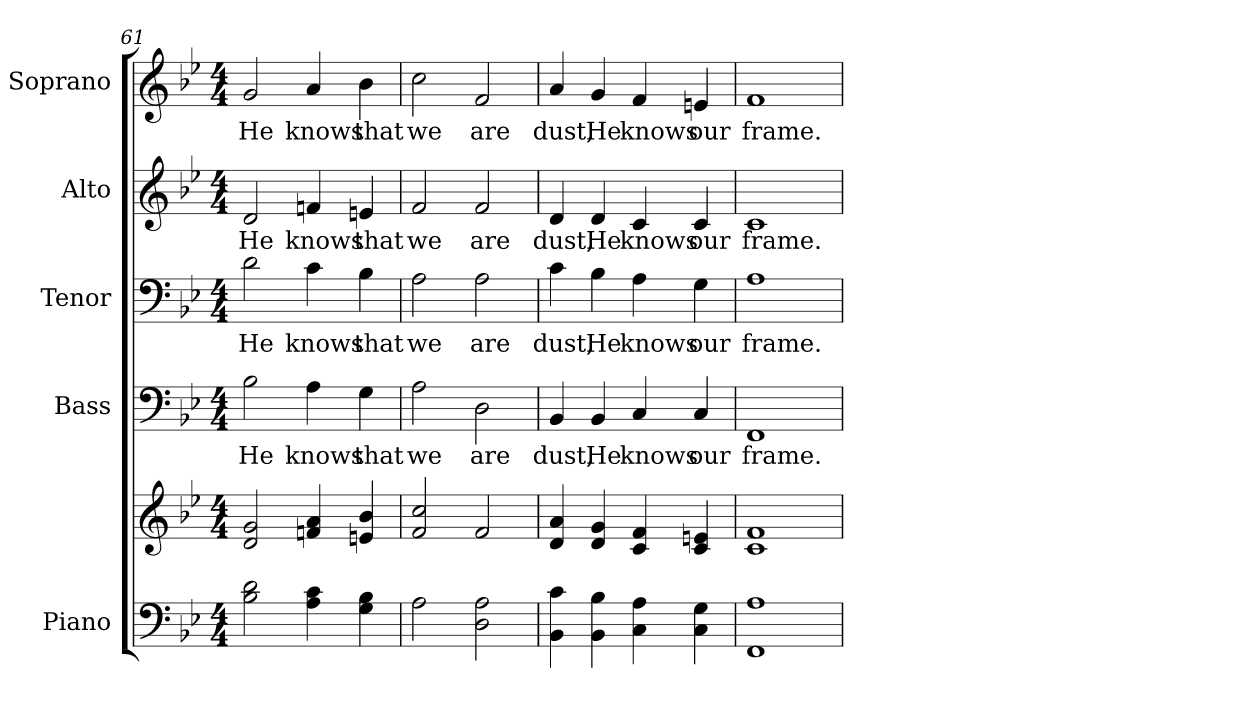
**kern	**kern	**kern	**text	**kern	**text	**kern	**text	**kern	**text
*part5	*part5	*part4	*part4	*part3	*part3	*part2	*part2	*part1	*part1
*staff6	*staff5	*staff4	*staff4	*staff3	*staff3	*staff2	*staff2	*staff1	*staff1
*I"Piano	*	*I"Bass	*	*I"Tenor	*	*I"Alto	*	*I"Soprano	*
*I'Pno.	*	*I'B.	*	*I'T.	*	*I'A.	*	*I'S.	*
!!LO:PB:g=z
*clefF4	*clefG2	*clefF4	*	*clefF4	*	*clefG2	*	*clefG2	*
*k[b-e-]	*k[b-e-]	*k[b-e-]	*	*k[b-e-]	*	*k[b-e-]	*	*k[b-e-]	*
*B-:	*B-:	*B-:	*	*B-:	*	*B-:	*	*B-:	*
*M4/4	*M4/4	*M4/4	*	*M4/4	*	*M4/4	*	*M4/4	*
=61	=61	=61	=61	=61	=61	=61	=61	=61	=61
!	!	!	!LO:LY:b:color=#000000	!	!	!	!	!	!
!	!	!	!	!	!LO:LY:b:color=#000000	!	!	!	!
!	!	!	!	!	!	!	!LO:LY:b:color=#000000	!	!
!	!	!	!	!	!	!	!	!	!LO:LY:b:color=#000000
2B-i\ 2di	2di/ 2gi	2B-i\	He	2di\	He	2di/	He	2gi/	He
!	!	!	!LO:LY:b:color=#000000	!	!	!	!	!	!
!	!	!	!	!	!LO:LY:b:color=#000000	!	!	!	!
!	!	!	!	!	!	!	!LO:LY:b:color=#000000	!	!
!	!	!	!	!	!	!	!	!	!LO:LY:b:color=#000000
4Ai\ 4ci	4fni/ 4ai	4Ai\	knows	4ci\	knows	4fni/	knows	4ai/	knows
!	!	!	!LO:LY:b:color=#000000	!	!	!	!	!	!
!	!	!	!	!	!LO:LY:b:color=#000000	!	!	!	!
!	!	!	!	!	!	!	!LO:LY:b:color=#000000	!	!
!	!	!	!	!	!	!	!	!	!LO:LY:b:color=#000000
4Gi\ 4B-i	4eni/ 4b-i	4Gi\	that	4B-i\	that	4eni/	that	4b-i\	that
=62	=62	=62	=62	=62	=62	=62	=62	=62	=62
!	!	!	!LO:LY:b:color=#000000	!	!	!	!	!	!
!	!	!	!	!	!LO:LY:b:color=#000000	!	!	!	!
!	!	!	!	!	!	!	!LO:LY:b:color=#000000	!	!
!	!	!	!	!	!	!	!	!	!LO:LY:b:color=#000000
2Ai\	2fi/ 2cci	2Ai\	we	2Ai\	we	2fi/	we	2cci\	we
!	!	!	!LO:LY:b:color=#000000	!	!	!	!	!	!
!	!	!	!	!	!LO:LY:b:color=#000000	!	!	!	!
!	!	!	!	!	!	!	!LO:LY:b:color=#000000	!	!
!	!	!	!	!	!	!	!	!	!LO:LY:b:color=#000000
2Di\ 2Ai	2fi/	2Di\	are	2Ai\	are	2fi/	are	2fi/	are
=63	=63	=63	=63	=63	=63	=63	=63	=63	=63
!	!	!	!LO:LY:b:color=#000000	!	!	!	!	!	!
!	!	!	!	!	!LO:LY:b:color=#000000	!	!	!	!
!	!	!	!	!	!	!	!LO:LY:b:color=#000000	!	!
!	!	!	!	!	!	!	!	!	!LO:LY:b:color=#000000
4BB-i\ 4ci	4di/ 4ai	4BB-i/	dust,	4ci\	dust,	4di/	dust,	4ai/	dust,
!	!	!	!LO:LY:b:color=#000000	!	!	!	!	!	!
!	!	!	!	!	!LO:LY:b:color=#000000	!	!	!	!
!	!	!	!	!	!	!	!LO:LY:b:color=#000000	!	!
!	!	!	!	!	!	!	!	!	!LO:LY:b:color=#000000
4BB-i\ 4B-i	4di/ 4gi	4BB-i/	He	4B-i\	He	4di/	He	4gi/	He
!	!	!	!LO:LY:b:color=#000000	!	!	!	!	!	!
!	!	!	!	!	!LO:LY:b:color=#000000	!	!	!	!
!	!	!	!	!	!	!	!LO:LY:b:color=#000000	!	!
!	!	!	!	!	!	!	!	!	!LO:LY:b:color=#000000
4Ci\ 4Ai	4ci/ 4fi	4Ci/	knows	4Ai\	knows	4ci/	knows	4fi/	knows
!	!	!	!LO:LY:b:color=#000000	!	!	!	!	!	!
!	!	!	!	!	!LO:LY:b:color=#000000	!	!	!	!
!	!	!	!	!	!	!	!LO:LY:b:color=#000000	!	!
!	!	!	!	!	!	!	!	!	!LO:LY:b:color=#000000
4Ci\ 4Gi	4ci/ 4eni	4Ci/	our	4Gi\	our	4ci/	our	4eni/	our
=64	=64	=64	=64	=64	=64	=64	=64	=64	=64
!	!	!	!LO:LY:b:color=#000000	!	!	!	!	!	!
!	!	!	!	!	!LO:LY:b:color=#000000	!	!	!	!
!	!	!	!	!	!	!	!LO:LY:b:color=#000000	!	!
!	!	!	!	!	!	!	!	!	!LO:LY:b:color=#000000
1FFi 1Ai	1ci 1fi	1FFi	frame.	1Ai	frame.	1ci	frame.	1fi	frame.
=	=	=	=	=	=	=	=	=	=
*-	*-	*-	*-	*-	*-	*-	*-	*-	*-
